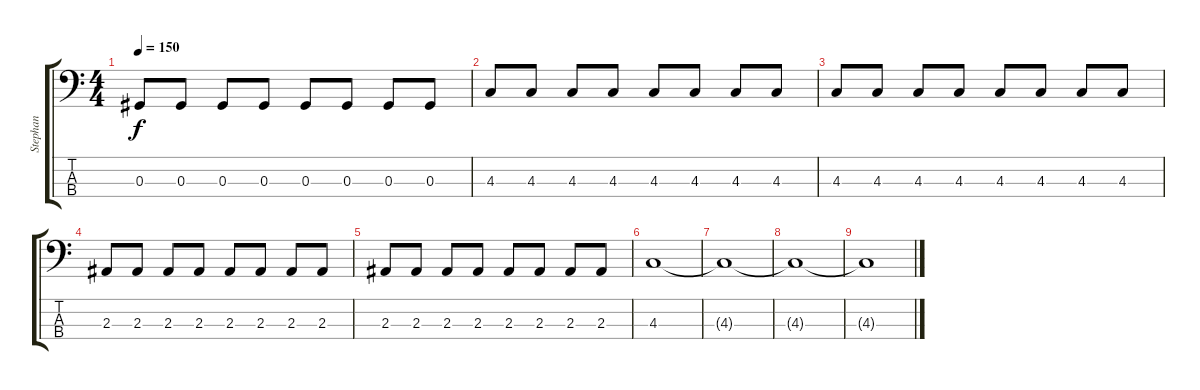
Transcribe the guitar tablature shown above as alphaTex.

\track ("Stephan" "Stephan") {instrument electricbassfinger}
\staff {score tabs}
\tuning (Gb2 Db2 Ab1 Eb1) {hide}
\ts (4 4)
\tempo 150
\clef f4
\ks c
0.3.8{dy f} 0.3.8 0.3.8 0.3.8 0.3.8 0.3.8 0.3.8 0.3.8 |
4.3.8 4.3.8 4.3.8 4.3.8 4.3.8 4.3.8 4.3.8 4.3.8 |
4.3.8 4.3.8 4.3.8 4.3.8 4.3.8 4.3.8 4.3.8 4.3.8 |
2.3.8 2.3.8 2.3.8 2.3.8 2.3.8 2.3.8 2.3.8 2.3.8 |
2.3.8 2.3.8 2.3.8 2.3.8 2.3.8 2.3.8 2.3.8 2.3.8 |
4.3.1 |
4.3{t}.1 |
4.3{t}.1 |
4.3{t}.1
